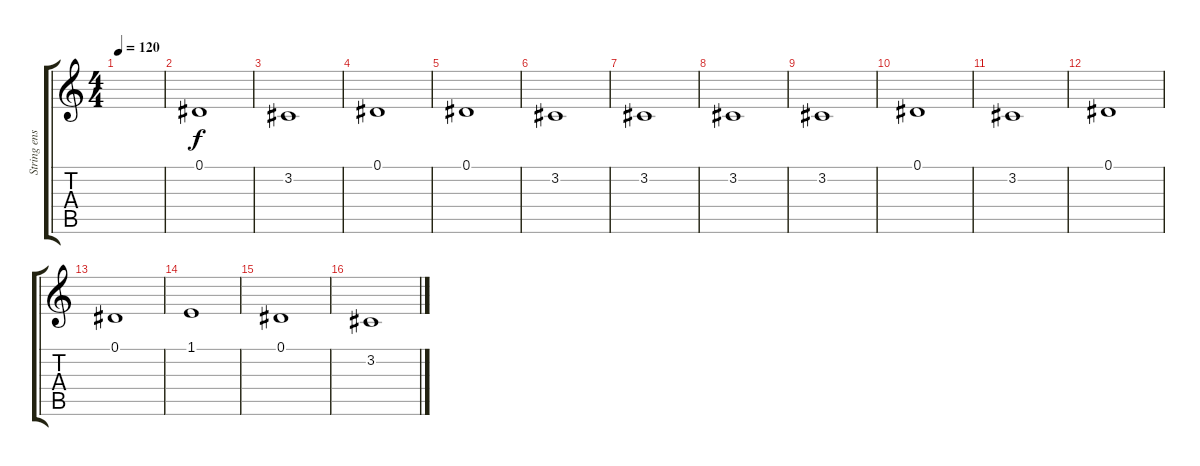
\track ("String ensemble" "String ens") {instrument stringensemble1}
\staff {score tabs}
\tuning (Eb4 Bb3 Gb3 Db3 Ab2 Eb2) {hide}
\ts (4 4)
\tempo 120
\clef g2
\ks c
|
0.1.1 |
3.2.1 |
0.1.1 |
0.1.1 |
3.2.1 |
3.2.1 |
3.2.1 |
3.2.1 |
0.1.1 |
3.2.1 |
0.1.1 |
0.1.1 |
1.1.1 |
0.1.1 |
3.2.1
